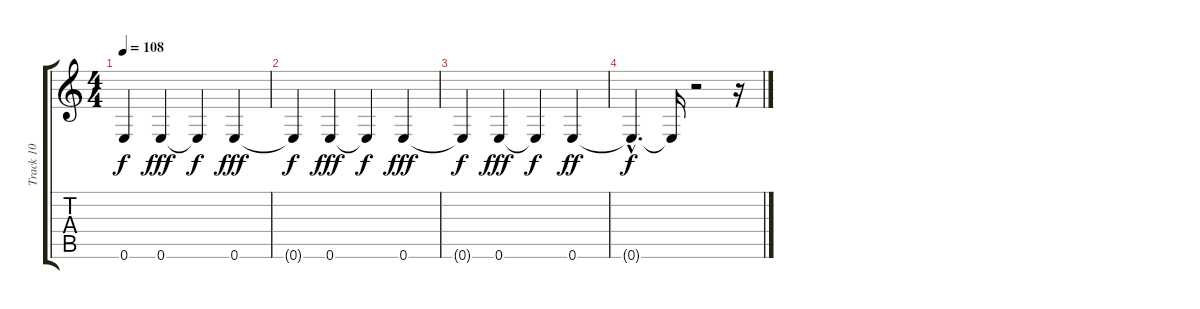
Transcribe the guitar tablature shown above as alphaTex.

\track ("Track 10" "Track 10") {instrument acousticguitarnylon}
\staff {score tabs}
\tuning (E4 B3 G3 D3 A2 E2) {hide}
\ts (4 4)
\tempo 108
\clef g2
\ks c
0.6{t}.4{dy f} 0.6.4{dy fff} 0.6{t}.4{dy f} 0.6.4{dy fff} |
0.6{t}.4{dy f} 0.6.4{dy fff} 0.6{t}.4{dy f} 0.6.4{dy fff} |
0.6{t}.4{dy f} 0.6.4{dy fff} 0.6{t}.4{dy f} 0.6.4{dy ff} |
0.6{hac t}.4{d dy f} 0.6{t}.16 r.2 r.16
